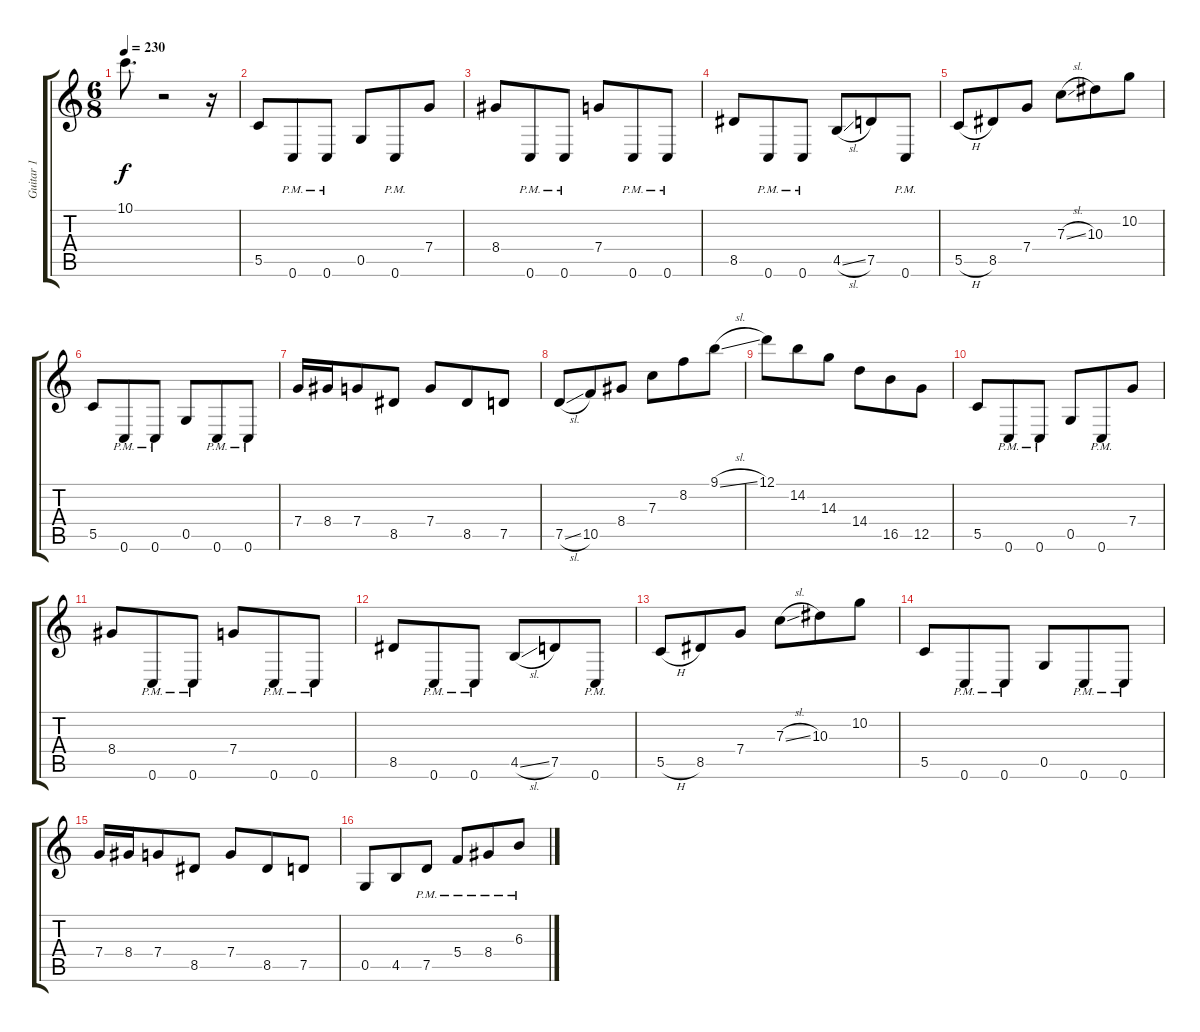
\track ("Guitar 1" "Guitar 1") {instrument distortionguitar}
\staff {score tabs}
\tuning (D4 A3 F3 C3 G2 C2) {hide}
\ts (6 8)
\tempo 230
\clef g2
\ks c
10.1.8{d dy f} r.2 r.16 |
5.5.8 0.6{pm}.8 0.6{pm}.8 0.5.8 0.6{pm}.8 7.4.8 |
8.4.8 0.6{pm}.8 0.6{pm}.8 7.4.8 0.6{pm}.8 0.6{pm}.8 |
8.5.8 0.6{pm}.8 0.6{pm}.8 4.5{sl}.8 7.5.8 0.6{pm}.8 |
5.5{h}.8 8.5.8 7.4.8 7.3{sl}.8 10.3.8 10.2.8 |
5.5.8 0.6{pm}.8 0.6{pm}.8 0.5.8 0.6{pm}.8 0.6{pm}.8 |
7.4.16 8.4.16 7.4.8 8.5.8 7.4.8 8.5.8 7.5.8 |
7.5{sl}.8 10.5.8 8.4.8 7.3.8 8.2.8 9.1{sl}.8 |
12.1.8 14.2.8 14.3.8 14.4.8 16.5.8 12.5.8 |
5.5.8 0.6{pm}.8 0.6{pm}.8 0.5.8 0.6{pm}.8 7.4.8 |
8.4.8 0.6{pm}.8 0.6{pm}.8 7.4.8 0.6{pm}.8 0.6{pm}.8 |
8.5.8 0.6{pm}.8 0.6{pm}.8 4.5{sl}.8 7.5.8 0.6{pm}.8 |
5.5{h}.8 8.5.8 7.4.8 7.3{sl}.8 10.3.8 10.2.8 |
5.5.8 0.6{pm}.8 0.6{pm}.8 0.5.8 0.6{pm}.8 0.6{pm}.8 |
7.4.16 8.4.16 7.4.8 8.5.8 7.4.8 8.5.8 7.5.8 |
0.5.8 4.5.8 7.5{pm}.8 5.4{pm}.8 8.4{pm}.8 6.3{pm}.8
